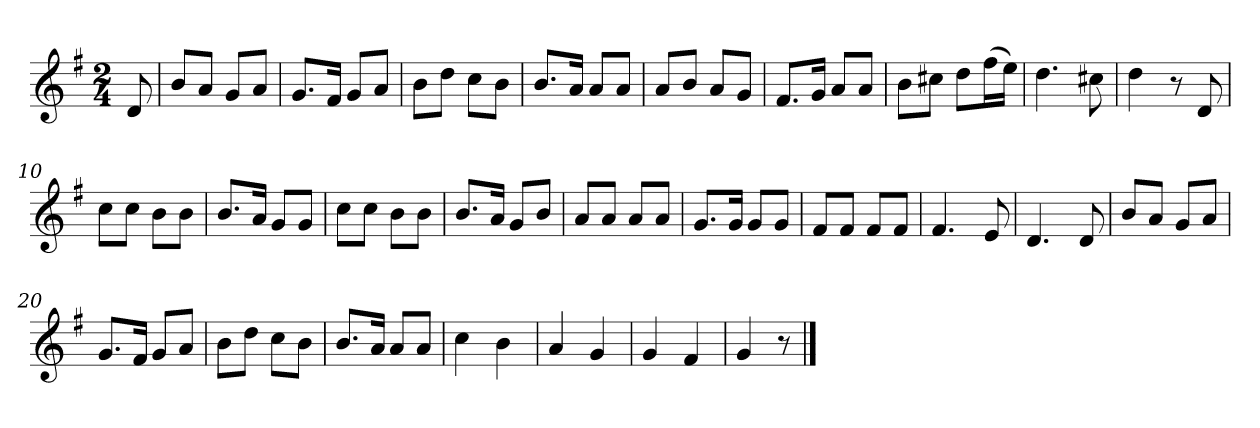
**kern
*part1
*staff1
*k[f#]
*M2/4
*MM120
=
8d
=1
8bL
8aJ
8gL
8aJ
=2
8.gL
16f#Jk
8gL
8aJ
=3
8bL
8ddJ
8ccL
8bJ
=4
8.bL
16aJk
8aL
8aJ
=5
8aL
8bJ
8aL
8gJ
=6
8.f#L
16gJk
8aL
8aJ
=7
8bL
8cc#XJ
8ddL
(16ff#L
16eeJJ)
=8
4.dd
8cc#X
=9
4dd
8r
8d
=10
8ccL
8ccJ
8bL
8bJ
=11
8.bL
16aJk
8gL
8gJ
=12
8ccL
8ccJ
8bL
8bJ
=13
8.bL
16aJk
8gL
8bJ
=14
8aL
8aJ
8aL
8aJ
=15
8.gL
16gJk
8gL
8gJ
=16
8f#L
8f#J
8f#L
8f#J
=17
4.f#
8e
=18
4.d
8d
=19
8bL
8aJ
8gL
8aJ
=20
8.gL
16f#Jk
8gL
8aJ
=21
8bL
8ddJ
8ccL
8bJ
=22
8.bL
16aJk
8aL
8aJ
=23
4cc
4b
=24
4a
4g
=25
4g
4f#
=26
4g
8r
==
*-
